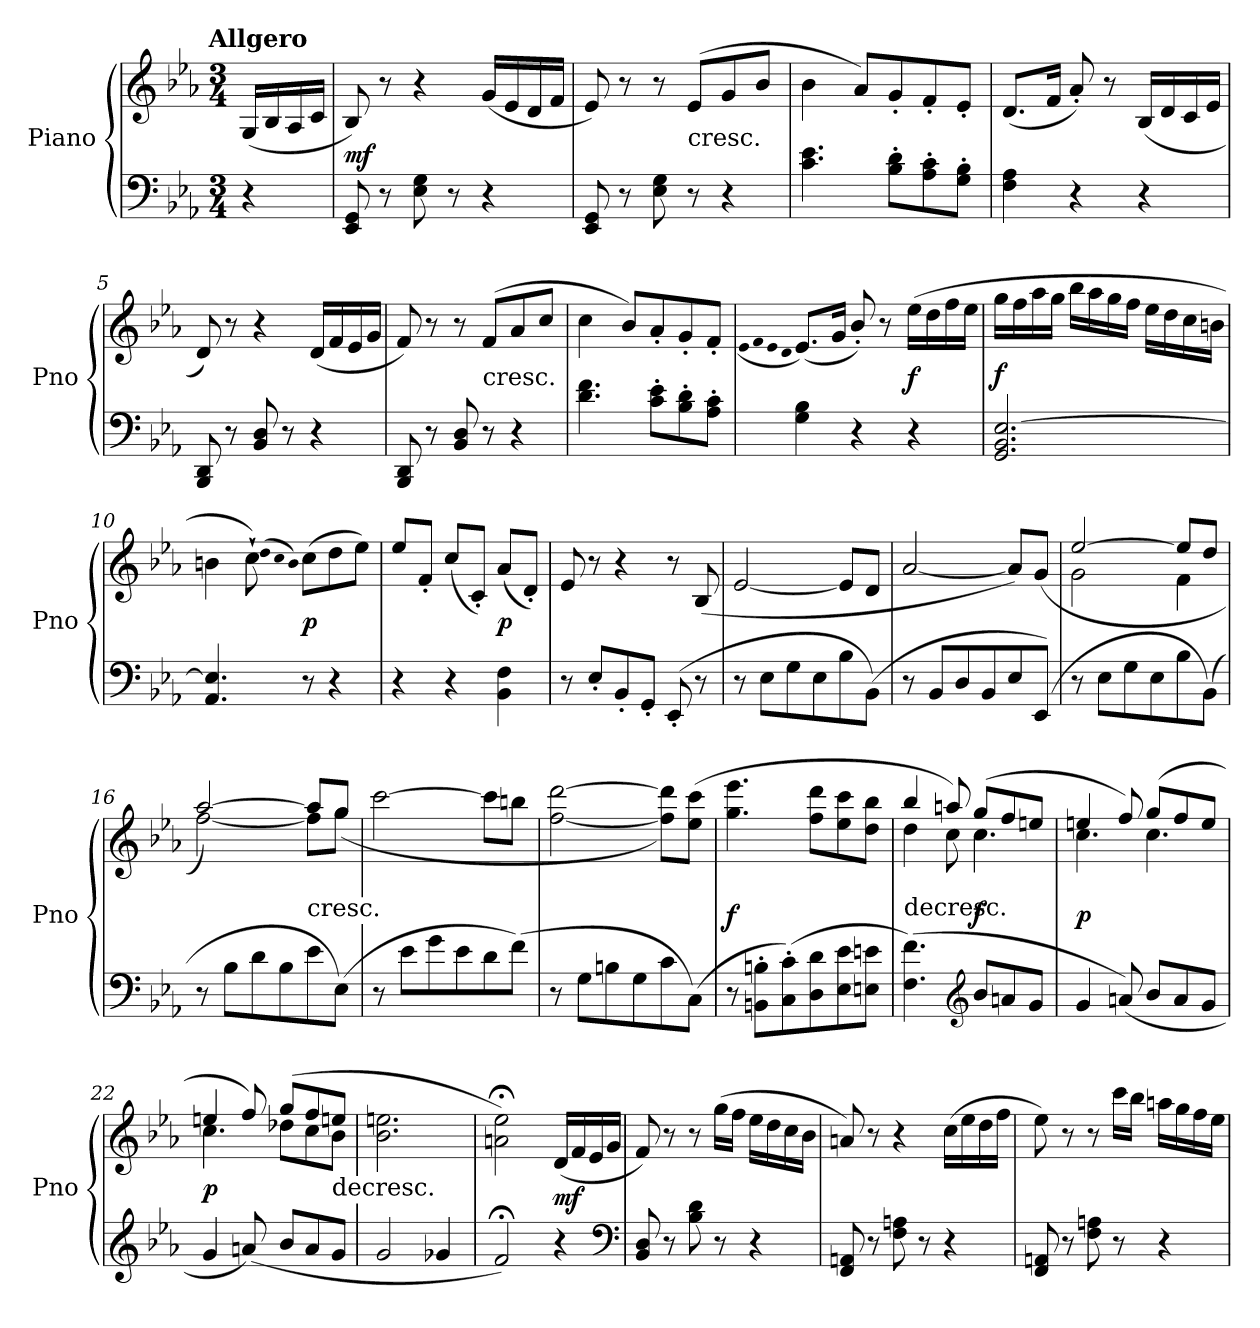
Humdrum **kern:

**kern	**kern	**dynam
*part1	*part1	*part1
*staff2	*staff1	*staff1/2
*I"Piano	*	*
*I'Pno	*	*
*clefF4	*clefG2	*
*k[b-e-a-]	*k[b-e-a-]	*
*E-:	*E-:	*
!!LO:TX:omd:t=Allgero
*M3/4	*M3/4	*
*MM120	*MM120	*
=	=	=
4r	(16G/LL	.
.	16B-/	.
.	16A-/	.
.	16c/JJ	.
=1	=1	=1
8EE-/ 8GG/	8B-/)	mf
8r	8r	.
8E-\ 8G\	4r	.
8r	.	.
4r	(16g/LL	.
.	16e-/	.
.	16d/	.
.	16f/JJ	.
=2	=2	=2
8EE-/ 8GG/	8e-/)	.
8r	8r	.
8E-\ 8G\	8r	.
!	!LO:TX:c:t=cresc.	!
8r	(8e-/L	.
4r	8g/	.
.	8b-/J	.
=3	=3	=3
4.c\ 4.e-\	4b-\	.
.	8a-/L)	.
8B-'\ 8d'\L	8g'/	.
8A-'\ 8c'\	8f'/	.
8G'\ 8B-'\J	8e-'/J	.
=4	=4	=4
4F\ 4A-\	(8.d/L	.
.	16f/Jk	.
4r	8a-'/)	.
.	8r	.
4r	(16B-/LL	.
.	16d/	.
.	16c/	.
.	16e-/JJ	.
=5	=5	=5
8BBB-/ 8DD/	8d/)	.
8r	8r	.
8BB-/ 8D/	4r	.
8r	.	.
4r	(16d/LL	.
.	16f/	.
.	16e-/	.
.	16g/JJ	.
=6	=6	=6
8BBB-/ 8DD/	8f/)	.
8r	8r	.
8BB-/ 8D/	8r	.
!	!LO:TX:c:t=cresc.	!
8r	(8f/L	.
4r	8a-/	.
.	8cc/J	.
=7	=7	=7
4.d\ 4.f\	4cc\	.
.	8b-/L)	.
8c'\ 8e-'\L	8a-'/	.
8B-'\ 8d'\	8g'/	.
8A-'\ 8c'\J	8f'/J	.
=8	=8	=8
.	(qe-	.
.	qf	.
.	qe-	.
.	qd	.
4G\ 4B-\	(8.e-/L)	.
.	16g/Jk	.
4r	8b-'/)	.
.	8r	.
4r	(16ee-\LL	f
.	16dd\	.
.	16ff\	.
.	16ee-\JJ	.
=9	=9	=9
2.GG/ 2.BB-/ [2.E-/	16gg\LL	f
.	16ff\	.
.	16aa-\	.
.	16gg\JJ	.
.	16bb-\LL	.
.	16aa-\	.
.	16gg\	.
.	16ff\JJ	.
.	16ee-\LL	.
.	16dd\	.
.	16cc\	.
.	16bn\JJ	.
=10	=10	=10
4.AA-/ 4.E-]/	4bn\	.
.	8cc`\)	.
.	(qdd	.
.	qcc	.
.	qb)	.
8r	(8cc\L	p
4r	8dd\	.
.	8ee-\J)	.
=11	=11	=11
4r	8ee-/L	.
.	8f'/J	.
4r	(8cc/L	.
.	8c'/J)	.
4BB-\ 4F\	(8a-/L	p
.	8d'/J)	.
=12	=12	=12
8r	8e-/	.
8E-'/L	8r	.
8BB-'/	4r	.
8GG'/J	.	.
(8EE-'/	8r	.
8r	(8B-/	.
=13	=13	=13
8r	[2e-/	.
8E-\L	.	.
8G\	.	.
8E-\	.	.
8B-\	8e-/L]	.
(8BB-\J)	8d/J	.
=14	=14	=14
8r	[2a-/	.
8BB-/L	.	.
8D/	.	.
8BB-/	.	.
8E-/	8a-/L])	.
(8EE-/J)	(8g/J	.
=15	=15	=15
*	*^	*
8r	[2ee-/	2g\	.
8E-\L	.	.	.
8G\	.	.	.
8E-\	.	.	.
8B-\	8ee-/L]	4f\	.
(8BB-\J)	8dd/J	.	.
=16	=16	=16	=16
8r	[2aa-/)	[2ff\	.
8B-\L	.	.	.
8d\	.	.	.
8B-\	.	.	.
!	!LO:TX:c:t=cresc.	!	!
8e-\	8aa-/L]	8ff\L]	.
(8E-\J)	8gg/J	(8gg\J	.
*	*v	*v	*
=17	=17	=17
8r	[2ccc\	.
8e-\L	.	.
8g\	.	.
8e-\	.	.
8d\	8ccc\L]	.
(8f\J)	8bbn\J	.
=18	=18	=18
8r	[2ff\ [2ddd\	.
8G\L	.	.
8Bn\	.	.
8G\	.	.
8c\	8ff]\ 8ddd]\L)	.
(8C\J)	(8ee-\ 8ccc\J	.
=19	=19	=19
8r	4.gg\ 4.eee-\	f
8BBn'\ 8Bn'\L	.	.
(8C'\ 8c'\)	.	.
8D\ 8d\	8ff\ 8ddd\L	.
8E-\ 8e-\	8ee-\ 8ccc\	.
8En\ 8en\J	8dd\ 8bb-\J	.
=20	=20	=20
*	*^	*
!	!LO:TX:c:t=decresc.	!	!
(4.F\ 4.f\)	4bb-/	4dd\	.
.	8aan/)	8cc\	.
*clefG2	*	*	*
8b-/L	(8gg/L	4.cc\	f
8an/	8ff/	.	.
8g/J	8een/J	.	.
=21	=21	=21	=21
4g/	4een/	4.cc\	p
(8an/)	8ff/)	.	.
8b-/L	(8gg/L	4.cc\	.
8a/	8ff/	.	.
8g/J	8ee/J	.	.
=22	=22	=22	=22
4g/	4een/	4.cc\	p
(8an/)	8ff/)	.	.
8b-/L	(8gg/L	8dd-X\L	.
8a/	8ff/	8cc\	.
!	!LO:TX:c:t=decresc.	!	!
8g/J	8een/J	8b-\J	.
*	*v	*v	*
=23	=23	=23
2g/	2.b-\ 2.een\	.
4g-X/	.	.
=24	=24	=24
2f;</)	2an;<\ 2ee-;<\)	.
4r	(16d/LL	mf
.	16f/	.
.	16e-/	.
.	16g/JJ	.
*clefF4	*	*
=25	=25	=25
8BB-/ 8D/	8f/)	.
8r	8r	.
8B-\ 8d\	8r	.
8r	(16gg\LL	.
.	16ff\JJ	.
4r	16ee-\LL	.
.	16dd\	.
.	16cc\	.
.	16b-\JJ	.
=26	=26	=26
8FF/ 8AAn/	8an/)	.
8r	8r	.
8F\ 8An\	4r	.
8r	.	.
4r	(16cc\LL	.
.	16ee-\	.
.	16dd\	.
.	16ff\JJ	.
=27	=27	=27
8FF/ 8AAn/	8ee-\)	.
8r	8r	.
8F\ 8An\	8r	.
8r	16ccc\LL	.
.	16bb-\JJ	.
4r	16aan\LL	.
.	16gg\	.
.	16ff\	.
.	16ee-\JJ	.
=	=	=
*-	*-	*-
